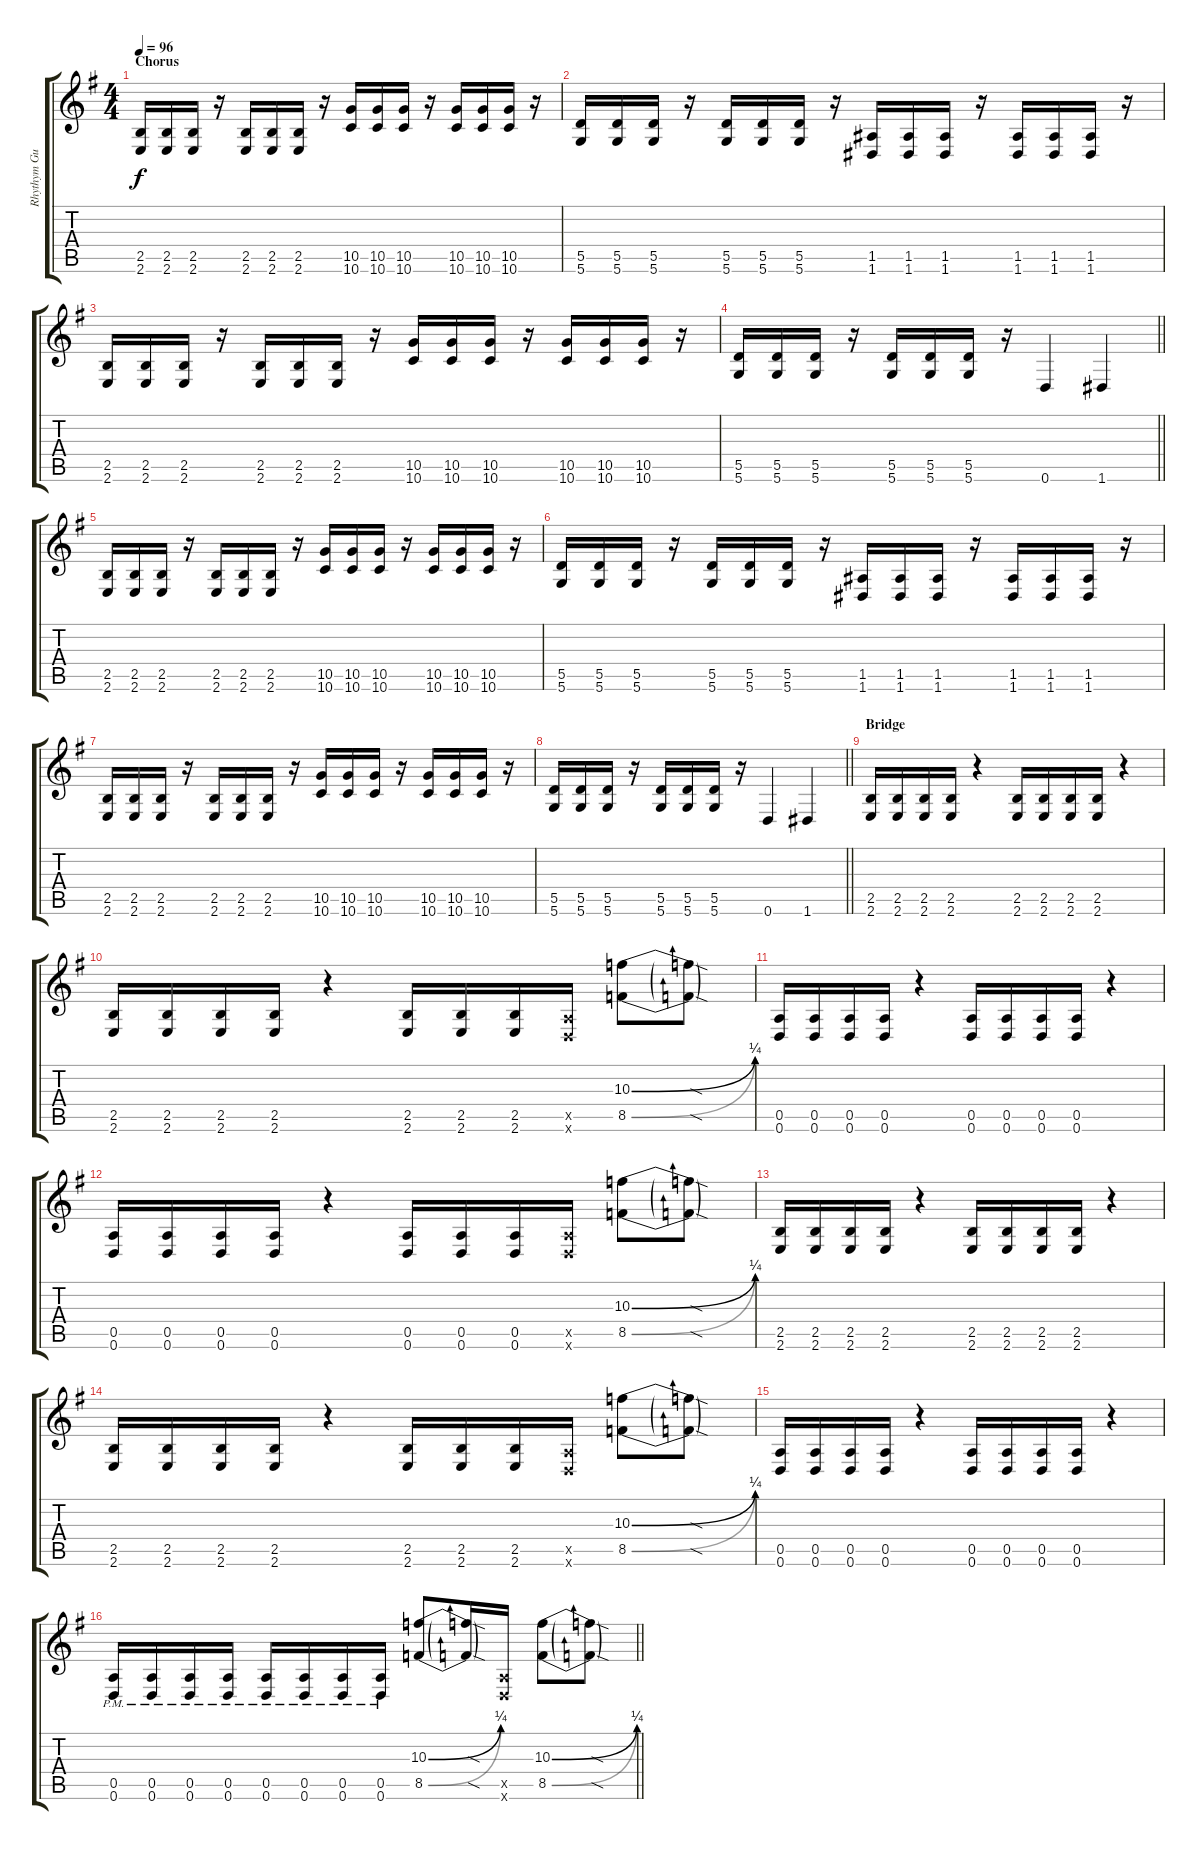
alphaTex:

\track ("Rhythym Guitar [L]" "Rhythym Gu") {instrument overdrivenguitar}
\staff {score tabs}
\tuning (E4 B3 G3 D3 A2 D2) {hide}
\ts (4 4)
\section ("" "Chorus")
\tempo 96
\clef g2
\ks eminor
(2.5 2.6).16{dy f} (2.5 2.6).16 (2.5 2.6).16 r.16 (2.5 2.6).16 (2.5 2.6).16 (2.5 2.6).16 r.16 (10.5 10.6).16 (10.5 10.6).16 (10.5 10.6).16 r.16 (10.5 10.6).16 (10.5 10.6).16 (10.5 10.6).16 r.16 |
(5.5 5.6).16 (5.5 5.6).16 (5.5 5.6).16 r.16 (5.5 5.6).16 (5.5 5.6).16 (5.5 5.6).16 r.16 (1.5 1.6).16 (1.5 1.6).16 (1.5 1.6).16 r.16 (1.5 1.6).16 (1.5 1.6).16 (1.5 1.6).16 r.16 |
(2.5 2.6).16 (2.5 2.6).16 (2.5 2.6).16 r.16 (2.5 2.6).16 (2.5 2.6).16 (2.5 2.6).16 r.16 (10.5 10.6).16 (10.5 10.6).16 (10.5 10.6).16 r.16 (10.5 10.6).16 (10.5 10.6).16 (10.5 10.6).16 r.16 |
\barLineRight lightlight
(5.5 5.6).16 (5.5 5.6).16 (5.5 5.6).16 r.16 (5.5 5.6).16 (5.5 5.6).16 (5.5 5.6).16 r.16 0.6.4 1.6.4 |
(2.5 2.6).16 (2.5 2.6).16 (2.5 2.6).16 r.16 (2.5 2.6).16 (2.5 2.6).16 (2.5 2.6).16 r.16 (10.5 10.6).16 (10.5 10.6).16 (10.5 10.6).16 r.16 (10.5 10.6).16 (10.5 10.6).16 (10.5 10.6).16 r.16 |
(5.5 5.6).16 (5.5 5.6).16 (5.5 5.6).16 r.16 (5.5 5.6).16 (5.5 5.6).16 (5.5 5.6).16 r.16 (1.5 1.6).16 (1.5 1.6).16 (1.5 1.6).16 r.16 (1.5 1.6).16 (1.5 1.6).16 (1.5 1.6).16 r.16 |
(2.5 2.6).16 (2.5 2.6).16 (2.5 2.6).16 r.16 (2.5 2.6).16 (2.5 2.6).16 (2.5 2.6).16 r.16 (10.5 10.6).16 (10.5 10.6).16 (10.5 10.6).16 r.16 (10.5 10.6).16 (10.5 10.6).16 (10.5 10.6).16 r.16 |
\barLineRight lightlight
(5.5 5.6).16 (5.5 5.6).16 (5.5 5.6).16 r.16 (5.5 5.6).16 (5.5 5.6).16 (5.5 5.6).16 r.16 0.6.4 1.6.4 |
\section ("" "Bridge")
(2.5 2.6).16 (2.5 2.6).16 (2.5 2.6).16 (2.5 2.6).16 r.4 (2.5 2.6).16 (2.5 2.6).16 (2.5 2.6).16 (2.5 2.6).16 r.4 |
(2.5 2.6).16 (2.5 2.6).16 (2.5 2.6).16 (2.5 2.6).16 r.4 (2.5 2.6).16 (2.5 2.6).16 (2.5 2.6).16 (0.5{x} 0.6{x}).16 (10.3{be (bend 0 0 60 1)} 8.5{be (bend 0 0 60 1)}).8 (10.3{sod t} 8.5{sod t}).8 |
(0.5 0.6).16 (0.5 0.6).16 (0.5 0.6).16 (0.5 0.6).16 r.4 (0.5 0.6).16 (0.5 0.6).16 (0.5 0.6).16 (0.5 0.6).16 r.4 |
(0.5 0.6).16 (0.5 0.6).16 (0.5 0.6).16 (0.5 0.6).16 r.4 (0.5 0.6).16 (0.5 0.6).16 (0.5 0.6).16 (0.5{x} 0.6{x}).16 (10.3{be (bend 0 0 60 1)} 8.5{be (bend 0 0 60 1)}).8 (10.3{sod t} 8.5{sod t}).8 |
(2.5 2.6).16 (2.5 2.6).16 (2.5 2.6).16 (2.5 2.6).16 r.4 (2.5 2.6).16 (2.5 2.6).16 (2.5 2.6).16 (2.5 2.6).16 r.4 |
(2.5 2.6).16 (2.5 2.6).16 (2.5 2.6).16 (2.5 2.6).16 r.4 (2.5 2.6).16 (2.5 2.6).16 (2.5 2.6).16 (0.5{x} 0.6{x}).16 (10.3{be (bend 0 0 60 1)} 8.5{be (bend 0 0 60 1)}).8 (10.3{sod t} 8.5{sod t}).8 |
(0.5 0.6).16 (0.5 0.6).16 (0.5 0.6).16 (0.5 0.6).16 r.4 (0.5 0.6).16 (0.5 0.6).16 (0.5 0.6).16 (0.5 0.6).16 r.4 |
\barLineRight lightlight
(0.5{pm} 0.6{pm}).16 (0.5{pm} 0.6{pm}).16 (0.5{pm} 0.6{pm}).16 (0.5{pm} 0.6{pm}).16 (0.5{pm} 0.6{pm}).16 (0.5{pm} 0.6{pm}).16 (0.5{pm} 0.6{pm}).16 (0.5{pm} 0.6{pm}).16 (10.3{be (bend 0 0 60 1)} 8.5{be (bend 0 0 60 1)}).8 (10.3{sod t} 8.5{sod t}).16 (0.5{x} 0.6{x}).16 (10.3{be (bend 0 0 60 1)} 8.5{be (bend 0 0 60 1)}).8 (10.3{sod t} 8.5{sod t}).8
